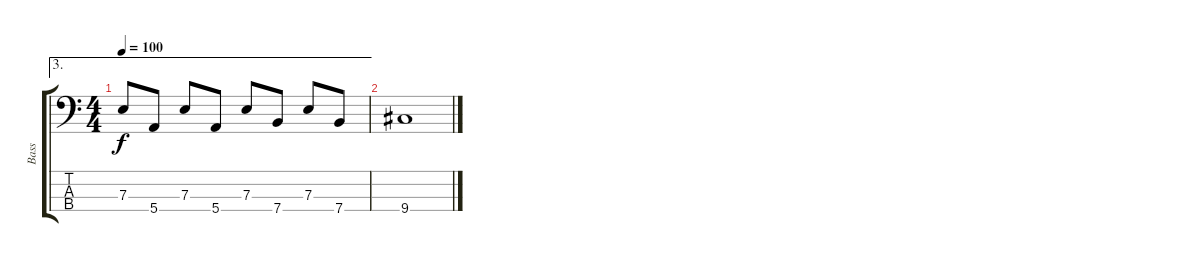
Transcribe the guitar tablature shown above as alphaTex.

\track ("Bass" "Bass") {instrument electricbassfinger}
\staff {score tabs}
\tuning (G2 D2 A1 E1) {hide}
\ae 3
\ts (4 4)
\tempo 100
\clef f4
\ks c
7.3.8{dy f} 5.4.8 7.3.8 5.4.8 7.3.8 7.4.8 7.3.8 7.4.8 |
9.4.1
